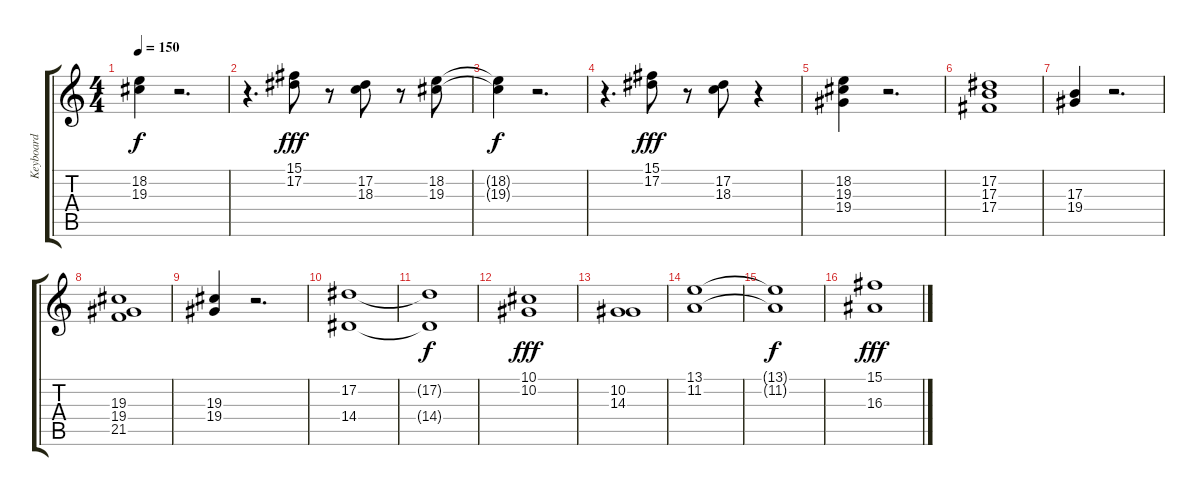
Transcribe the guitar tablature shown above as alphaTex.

\track ("Keyboard" "Keyboard") {instrument lead2sawtooth}
\staff {score tabs}
\tuning (Eb4 Bb3 Gb3 Db3 Ab2 Eb2) {hide}
\ts (4 4)
\tempo 150
\clef g2
\ks c
(18.2{t} 19.3{t}).4{dy f} r.2{d} |
r.4{d} (15.1 17.2).8{dy fff} r.8 (17.2 18.3).8 r.8 (18.2 19.3).8 |
(18.2{t} 19.3{t}).4{dy f} r.2{d} |
r.4{d} (15.1 17.2).8{dy fff} r.8 (17.2 18.3).8 r.4 |
(18.2 19.3 19.4).4{instrument choiraahs} r.2{d} |
(17.2 17.3 17.4).1 |
(17.3 19.4).4 r.2{d} |
(19.3 19.4 21.5).1 |
(19.3 19.4).4 r.2{d} |
(17.2 14.4).1 |
(17.2{t} 14.4{t}).1{dy f} |
(10.1 10.2).1{dy fff} |
(10.2 14.3).1 |
(13.1 11.2).1 |
(13.1{t} 11.2{t}).1{dy f} |
(15.1 16.3).1{dy fff}
